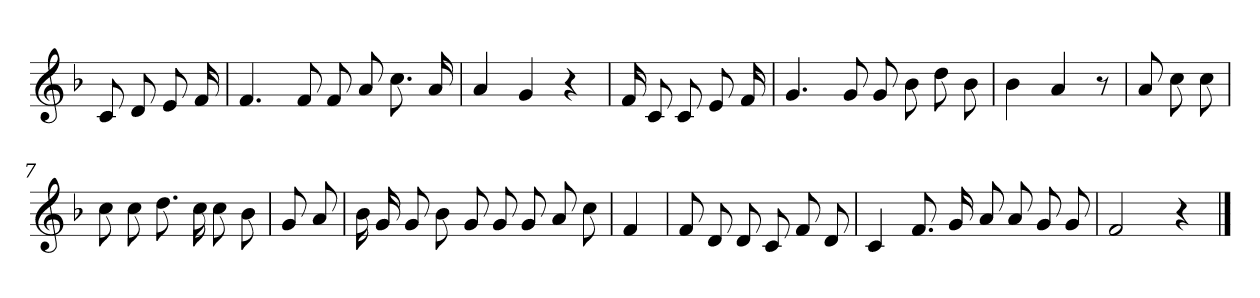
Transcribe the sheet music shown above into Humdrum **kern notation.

**kern
*part1
*staff1
*clefG2
*k[b-]
*F:
=
8c
8d
8e
16f
=1
4.f
8f
8f
8a
8.cc
16a
=2
4a
4g
4r
=3
16f
8c
8c
8e
16f
=4
4.g
8g
8g
8b-
8dd
8b-
=5
4b-
4a
8r
=6
8a
8cc
8cc
=7
8cc
8cc
8.dd
16cc
8cc
8b-
=8
8g
8a
=9
16b-
16g
8g
8b-
8g
8g
8g
8a
8cc
=10
4f
=11
8f
8d
8d
8c
8f
8d
=12
4c
8.f
16g
8a
8a
8g
8g
=13
2f
4r
==
*-
